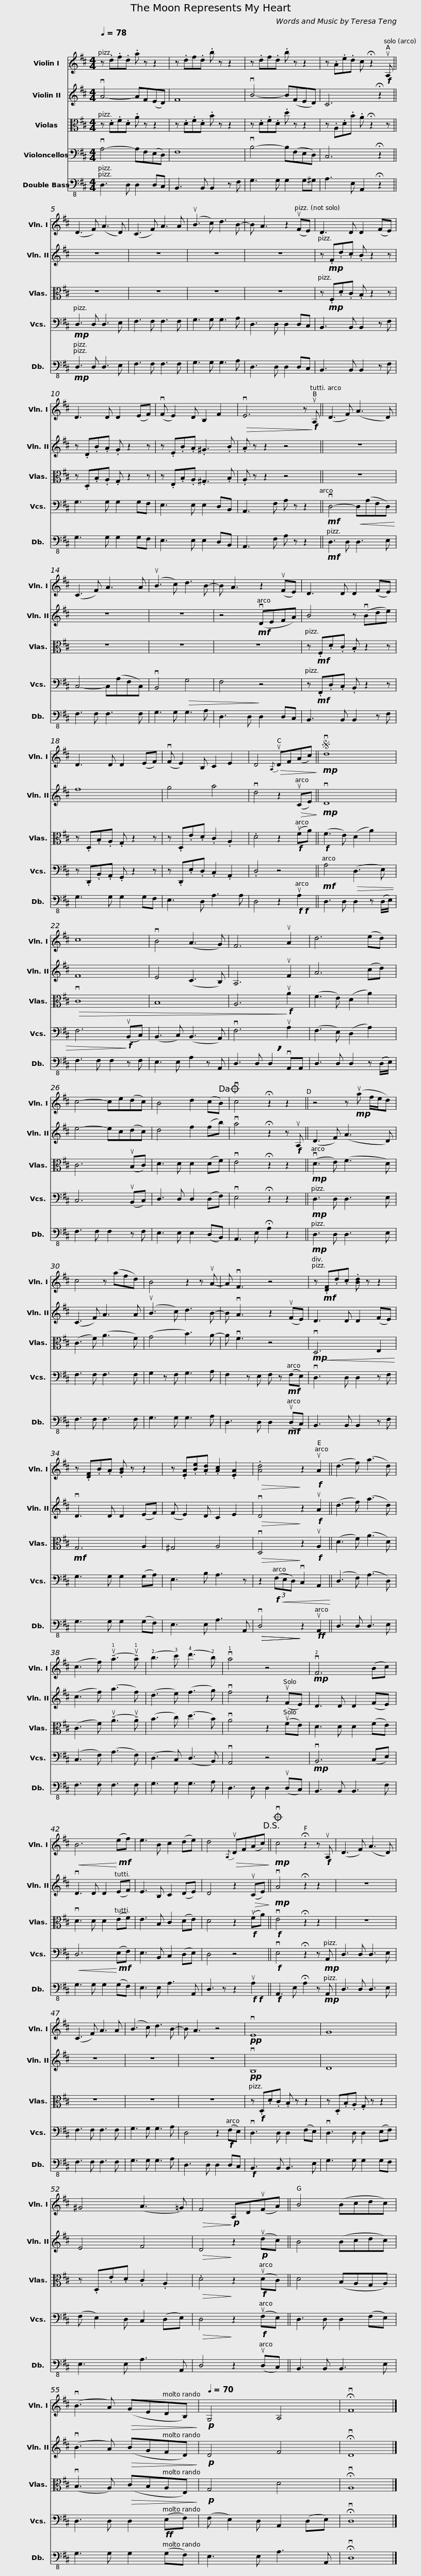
X:1
%%score 1 2 3 4 5
L:1/8
Q:1/4=78
M:4/4
I:linebreak $
K:D
V:1 treble
V:2 treble
V:3 alto
V:4 bass
V:5 bass-8
V:1
 z .d.f.d .a z z2 | z .df.d .b z z2 | z .df.d .b z z2 | z .A.e.d c !fermata!z2!f! uA, ||$ (D3 F) (A3 D) | %5
 (C3 F) A3 A | (uB3 c) d3 B- | B A3 z2 (uFE) | D3 D D2 (FE) |$ D3 D D2 (EF) | %10
 (vF E2) D B,2 F2 |!>(! vE6 z!>)!!f! uA, || (D3 F) (A3 D) | (C3 F) A3 A |$ (uB3 c) d3 B- | %15
 B A3 z2 (uFE) | D3 D D2 (FE) | D3 D D2 (EF) | (vF E2) B, C2 E2 |$ D4!>(!{A,} uDF(Ac)!>)! || %20
S!mp! vd8 | c8 | vB4 (A3 G) | F6 uA2 |$ d6 (ed) | %25
 c4- ce(dc) | B4 d2 (cB)!dacoda! | vc4 !fermata!z2 z2 || z4 z!mp! (ua f/e/d) | c4 z (afd) |$ %30
 B4 z2 z uA- | A vF3 z4 | z!mf! .[DF].d.c .[Bd] z z2 | z .[DF].B.A .[GB] z z2 | z .[EA].[Be].[Ad] .[Ac]2 .[EA]2 |$ %35
!>(! .[Ad]4!>)! z2!f! uA2 || (d3 f) (a3 d) | (c3 f) (!tenuto!u!1!a3 !tenuto!u!1!a) | (!2!b3 !3!c') (!4!d'3 !2!b) |$ v!1!a4 z4 | %40
!mp! v!2!F6 (Bc) |!<(! B6!<)!!mf! (ef) | e3 B c2 (de) | d4!>(!{A,} uDF(Ac)!>)!!D.S.! ||$O!mp! vc4 !fermata!z2 z!f! uA, | %45
 (D3 F) (A3 D) | (C3 F) A3 A | (B3 c) d3 B- | B A3 z4 |$!pp! vE8 | %50
 G8 | ^G4 (A3 =G) |!>(! F4!>)!!p! A,D(uFA) ||$ B4 (Bcdc) | (vB3 A)!>(! (GEDB,)!>)! | %55
[Q:1/4=70]!p! G,4 A,4 | !fermata!vF8 |] %57
V:2
 vA4- AF(ED) | F8 | vB4- B(FED) | C6 !fermata!z2 ||$ z8 | %5
 z8 | z8 | z8 | z!mp! .F.d.c .B z2 z |$ z .D.B.A .G z2 z | %10
 z .E.B.A .^G3 .B | .A z z2 z4 || z8 | z8 |$ z8 | %15
 z4!mf! (vDEFA) | B4 z (vBde) | f8 | g4 a4 |$ vd4 z2!>(! (uCE)!>)! || %20
!mp! vD8 | F8 | E4 (C3 B,) | A,6 uF2 |$ A6 (cd) | %25
 e4- ec(dc) | d4 f2 (fb) | va4 !fermata!z2 z!f! uA, || (D3 F) (A3 D) | (C3 F) A3 A |$ %30
 (uB3 c) d3 B- | B vA3 z2 (uFE) | D3 D D2 (FE) | vD3 D D2 (EF) | (F E2) D C2 E2 |$ %35
!>(! vD4!>)! z2!f! uA2 || (d3 f) (a3 d) | (c3 f) (a3 f) | (d3 e) (f3 g) |$ vf4 z2 (uFE) | %40
 D3 D D2 (FE) | vD3 D D2 (EF) | E3 B, C2 (DE) | D4 z2!>(! (uCE)!>)! ||$!mp! vA4 !fermata!z2 z2 | %45
 z8 | z8 | z8 | z8 |$!pp! vB,8 | %50
 D8 | E4 F4 |!>(! D4!>)! z2!p! (udc) ||$ B4 (Bcdc) | (vB3 A)!>(! (BGFD)!>)! | %55
!p! D4 F4 | !fermata!vD8 |] %57
V:3
 z .D.F.D .A z z2 | z .D.F.D .B z z2 | z .D.F.D .d z z2 | z .A,.D.B .A !fermata!z2 z ||$ z8 | %5
 z8 | z8 | z8 | z!mp! .F,.D.C .B, z2 z |$ z .D,.B,.A, .G, z2 z | %10
 z .E,.B,.A, .^G,3 .B, | .A, z z2 z4 || z8 | z8 |$ z8 | %15
 z8 | z!mf! .F,.D.C .B, z2 z | z .D,.B,.A, .G, z2 z | z .D,.E.D .C2 .A,2 |$ .D4 z2!f! (uFA) || %20
!f! (F3 E) (D2 A2) |!>(! vC8 | B,8 | A,6!>)!!f! uA2 |$ (F3 E) (D2 A2) | %25
 C6 (uB,C) | D3 D D2 (DF) | vE4 !fermata!z2 z2 ||!mp! (vD3 E) (F3 D) | (C3 F) (A3 F) |$ %30
 (G4 B3) A- | A vF3 z4 |!mp!!<(! vD,6 E,2!<)! |!mf! G,6 A,2 | ^G,4 A,4 |$ %35
!>(! vD,4!>)! z2!f! uA,2 || (D3 F) (A3 D) | (C3 F) (!tenuto!uA3 !tenuto!uA) | (B3 c) (d3 B) |$ vA4 z2 (uFE) | %40
 D3 D D2 (FE) | vD3 D D2 (EF) | E3 B, C2 (DE) | D4 z2!f! (uFA) ||$!f! vE4 !fermata!z2 z2 | %45
 z8 | z8 | z8 | z8 |$ z!f! .D,.D.C .B, z z2 | %50
 z .D,.B,.A, .G, z z2 | z .D,.E.D .C2 .A,2 |!>(! .D4!>)! z2!f! (uDC) ||$ D4 (B,A,G,A,) | (vB,3 A,)!>(! (CB,A,E,)!>)! | %55
!p! G,4 D4 | !fermata!vA,8 |] %57
V:4
 vA,4- A,F,(E,D,) | F,8 | vB,4- B,(F,E,D,) | C,6 !fermata!z2 ||$!mp! D,3 D, D,3 E, | %5
 F,3 F, F,3 F, | G,3 G, G,3 A, | D,3 D, D,2 D,C, | B,,3 B,, B,,2 z F, |$ G,3 G, G,2 G,F, | %10
 E,3 E, E,2 D,B,, | A,,3 F, A, z z2 ||!mf! vD,4-!<(! D,(A,F,D,)!<)! | C,4- C,(A,F,C,) |$ vB,,4!>(! G,4 | %15
 F,4!>)! z4 | z!mf! .F,,.D,.C, .B,, z2 z | z .D,,.B,,.A,, .G,, z2 z | z .D,,.E,.D, .C,2 .A,,2 |$ .D,4 z4 || %20
!mf! A,4!>(! (D,3 E,) | F,6!>)!!f! (uB,,C,) | (B,,3 C,) (B,,3 A,,) | vF,6 uA,2 |$ (F,3 E,) (D,2 A,2) | %25
 C,6 (uB,,C,) | D,3 D, D,2 (D,F,) | vE,4 !fermata!z2 z2 ||!mp! D,3 D, D,3 E, | F,3 F, F,3 F, |$ %30
 G,2 z F, G,3 A, | F,2 z E, F, z!mf! (F,E,) | vD,3 D, D,2 z F, | G,3 G, G,2 (G,A,) | E,3 B, A,3 z |$ %35
 z2!f!!<(! (3(F,E,D,) vC,2 A,,2!<)! || (D,3 F,) (A,3 D,) | (C,3 F,) (A,3 F,) | (D,3 C,) (D,3 B,,) |$ vA,,4 z4 | %40
!mp! vB,,6 (C,E,) |!<(! D,6!<)!!mf! (E,F,) | E,3 B,, C,2 (D,E,) | D,4 z4 ||$!f! vE,4 !fermata!z2 z!mp! A,, | %45
 D,3 D, D,3 E, | F,3 F, F,3 F, | G,3 G, G,3 A, | D,4 z2!f! (F,E,) |$ vD,3 D, D,2 (F,E,) | %50
 vD,3 D, D,2 (E,F,) | (F, E,2) D, C,2 (D,E,) |!>(! D,4!>)! z2!f! (uF,E,) ||$ D,3 D, D,2 (F,E,) | D,3 D, D,2!ff! (E,F,) | %55
 (F, E,2) D, A,,2 (D,E,) | !fermata!vD,8 |] %57
V:5
 D,3 D, D,2 D,C, | B,,3 B,, B,,2 z F, | G,3 G, G,2 G,^G, | A,3 E, A,,2 !fermata!z2 ||$!mp! D,3 D, D,3 E, | %5
 F,3 F, F,3 F, | G,3 G, G,3 A, | D,3 D, D,2 D,C, | B,,3 B,, B,,2 z F, |$ G,3 G, G,2 G,F, | %10
 E,3 E, E,2 D,B,, | A,,3 F, A, z z2 ||!mf! D,3 D, D,3 E, | F,3 F, F,3 F, |$ G,3 G, G,3 A, | %15
 D,3 D, D,2 D,C, | B,,3 B,, B,,2 z F, | G,3 G, G,2 G,F, | E,3 D, A,3 A, |$ D,4 z2!f!!f! uA,2 || %20
 D,3 D, D,2 z ((D,/E,/)) | F,3 F, F,2 z F, | E,3 E, A,2 z A,, | D,3 D, !breath!D,2 vA,,A,, |$ D,3 D, D,2 z ((D,/E,/)) | %25
 F,3 F, F,2 z F, | E,3 E, E,2 (D,B,,) | A,,3 E, !fermata!A,2 z2 ||!mp! D,3 D, D,3 E, | F,3 F, F,3 F, |$ %30
 G,3 G, G,3 A, | D,3 D, D,2!mf! (uD,C,) | B,,3 B,, B,,2 z F, | G,3 G, G,2 (G,F,) | E,3 E, A,3 A,, |$ %35
!>(!!>(! vD,4!>)!!>)! z2!ff! uA,,2 || D,3 D, D,3 E, | F,3 F, F,3 F, | G,3 G, G,3 A, |$ D,3 D, D,2 (uD,C,) | %40
 B,,3 B,, B,,3 F, | G,3 G, G,2 (G,F,) | E,3 E, A,3 A,, | D,3 z z2!f!!f! uA,2 ||$!f! A,,3 E, !fermata!A,2 z!mp! A,, | %45
 D,3 D, D,3 E, | F,3 F, F,3 F, | G,3 G, G,3 A, | D,3 D, D,2 D,C, |$!f! B,,3 B,, B,,3 E, | %50
 G,3 G, G,2 G,F, | E,3 E, A,3 A,, | D,4 z2 (uD,C,) ||$ B,,3 B,, B,,3 E, | G,3 G, G,2 (G,F,) | %55
 E,3 E, A,3 A,, | !fermata!vD,8 |] %57
